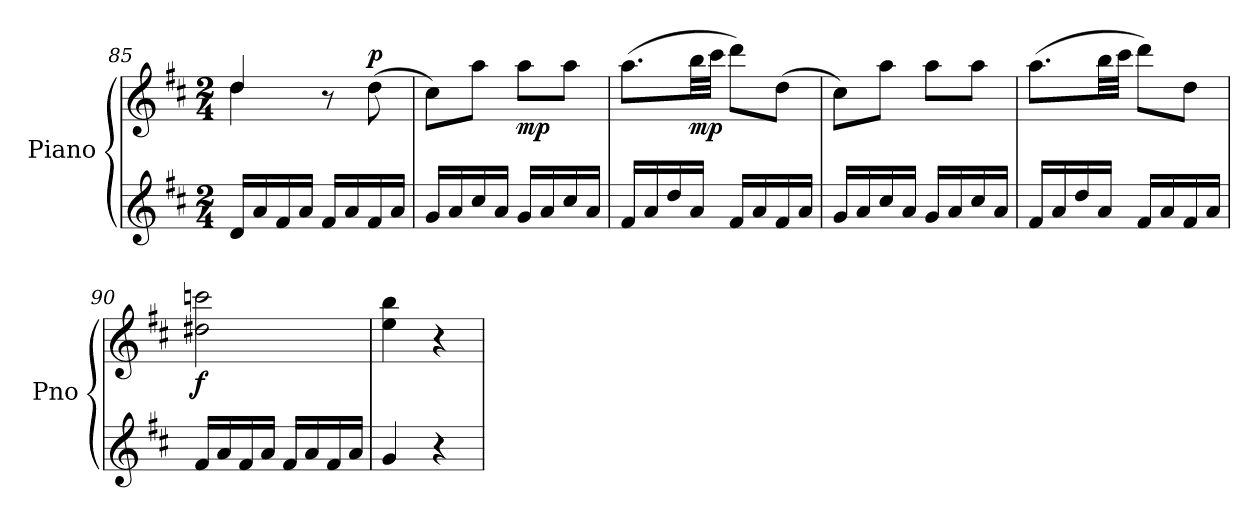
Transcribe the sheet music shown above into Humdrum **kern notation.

**kern	**kern	**dynam
*part1	*part1	*part1
*staff2	*staff1	*staff1/2
*I"Piano	*	*
*I'Pno	*	*
!!LO:LB:g=z
*clefG2	*clefG2	*
*k[f#c#]	*k[f#c#]	*
*M2/4	*M2/4	*
=85	=85	=85
*	*^	*
16d/LL	4dd/	4dd\	.
16a/	.	.	.
16f#/	.	.	.
16a/JJ	.	.	.
16f#/LL	8r	4rgyy	.
16a/	.	.	.
!	!	!	!LO:DY:a
16f#/	(>8dd\	.	p
16a/JJ	.	.	.
*	*v	*v	*
=86	=86	=86
16g/LL	8cc#\L)	.
16a/	.	.
16cc#/	8aa\J	.
16a/JJ	.	.
!	!	!LO:DY:b
16g/LL	8aa\L	mp
16a/	.	.
16cc#/	8aa\J	.
16a/JJ	.	.
=87	=87	=87
16f#/LL	(>8.aa\L	.
16a/	.	.
16dd/	.	.
!	!	!LO:DY:b
16a/JJ	32bb\LL	mp
.	32ccc#\JJJ	.
16f#/LL	8ddd\L)	.
16a/	.	.
16f#/	(>8dd\J	.
16a/JJ	.	.
=88	=88	=88
16g/LL	8cc#\L)	.
16a/	.	.
16cc#/	8aa\J	.
16a/JJ	.	.
!	!	!LO:DY:b
16g/LL	8aa\L	other-dynamics
16a/	.	.
16cc#/	8aa\J	.
16a/JJ	.	.
!!LO:LB:g=z
=89	=89	=89
16f#/LL	(>8.aa\L	.
16a/	.	.
16dd/	.	.
16a/JJ	32bb\LL	.
.	32ccc#\JJJ	.
16f#/LL	8ddd\L)	.
16a/	.	.
16f#/	8dd\J	.
16a/JJ	.	.
=90	=90	=90
!	!	!LO:DY:b
16f#/LL	2dd#X\ 2cccn\	f
16a/	.	.
16f#/	.	.
16a/JJ	.	.
16f#/LL	.	.
16a/	.	.
16f#/	.	.
16a/JJ	.	.
=91	=91	=91
4g/	4ee\ 4bb\	.
4r	4r	.
=	=	=
*-	*-	*-
